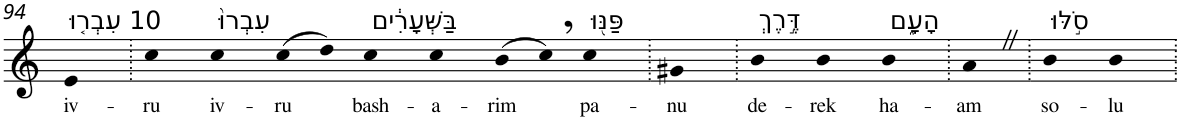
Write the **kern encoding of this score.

**kern	**text
*part1	*part1
*staff1	*staff1
*I"Piano	*
*I'Pno	*
!!LO:PB:g=z
*clefG2	*
*k[]	*
=94	=94
!LO:TX:a:t=10 עִבְר֤וּ	!
!	!LO:LY:b
4e	iv-
=95.	=95.
!	!LO:LY:b
4cc	-ru
!LO:TX:a:t=עִבְרוּ֙	!
!	!LO:LY:b
4cc	iv-
!	!LO:LY:b
(8cc	-ru
8dd)	.
!LO:TX:a:t=בַּשְּׁעָרִ֔ים	!
!	!LO:LY:b
4cc	bash-
!	!LO:LY:b
4cc	-a-
!	!LO:LY:b
(8b	-rim
8cc,)	.
!LO:TX:a:t=פַּנּ֖וּ	!
!	!LO:LY:b
4cc	pa-
=96.	=96.
!	!LO:LY:b
4g#X	-nu
=97.	=97.
!LO:TX:a:t=דֶּ֣רֶךְ	!
!	!LO:LY:b
4b	de-
!	!LO:LY:b
4b	-rek
!LO:TX:a:t=הָעָ֑ם	!
!	!LO:LY:b
4b	ha-
=98.	=98.
!	!LO:LY:b
4aZ	-am
=99.	=99.
!LO:TX:a:t=סֹ֣לּוּ	!
!	!LO:LY:b
4b	so-
!	!LO:LY:b
4b	-lu
=.	=.
*-	*-
